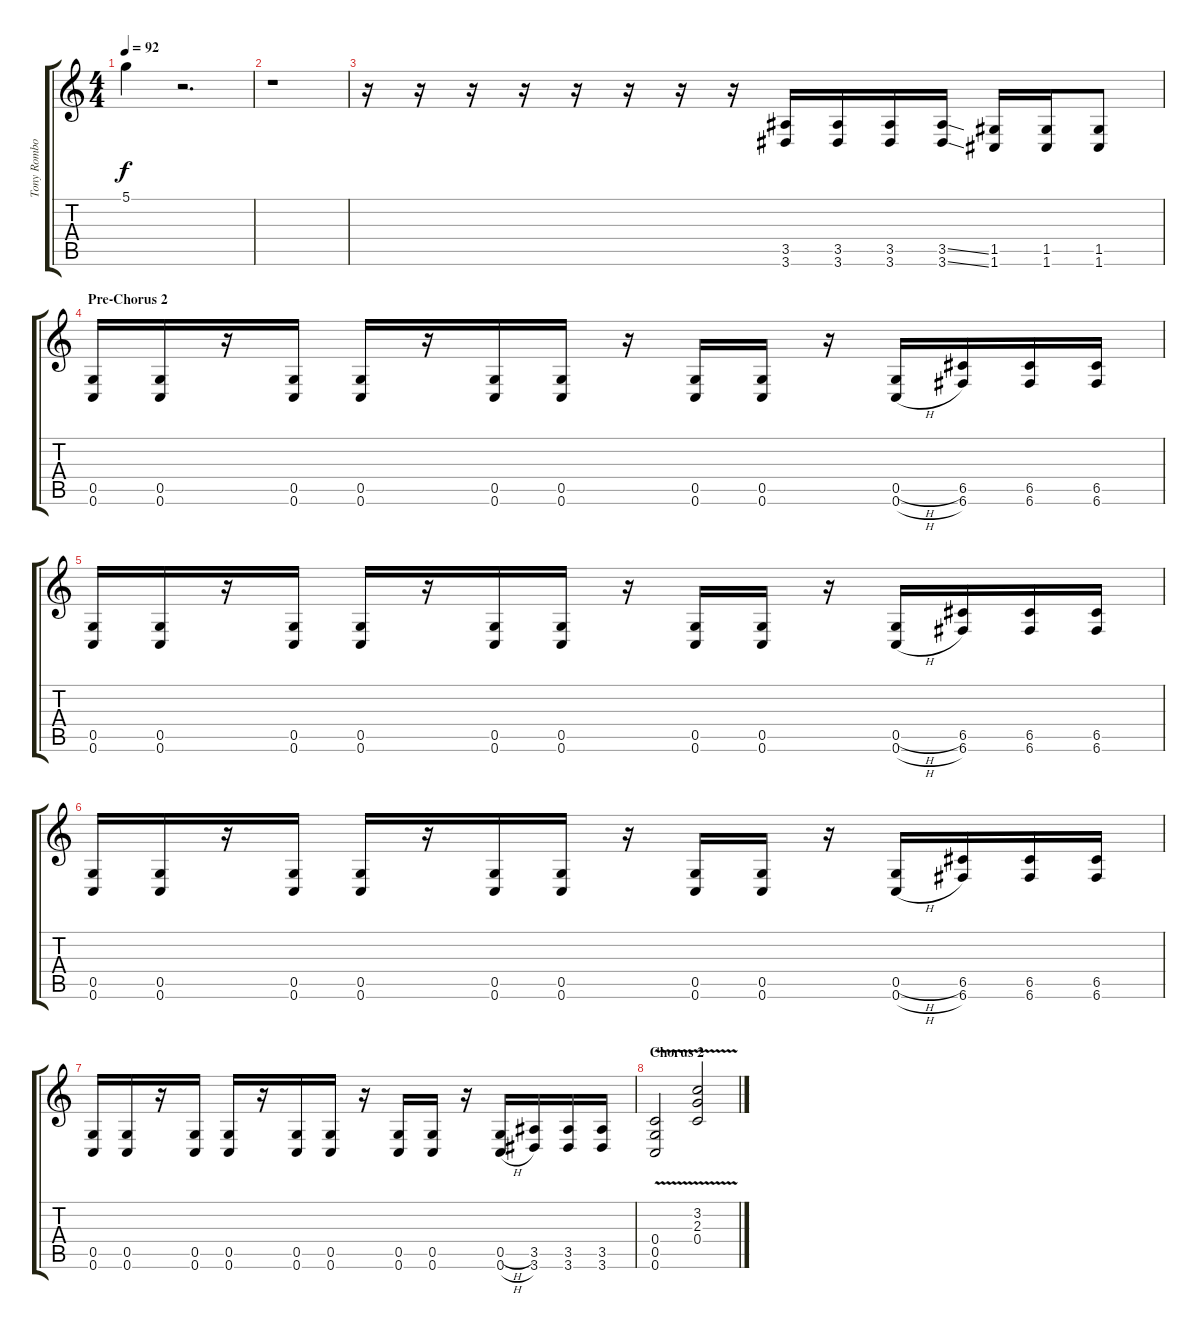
\track ("Tony Rombola - Rythm Guitar" "Tony Rombo") {instrument distortionguitar}
\staff {score tabs}
\tuning (D4 A3 F3 C3 G2 C2) {hide}
\ts (4 4)
\tempo 92
\clef g2
\ks c
5.1{t}.4{dy f} r.2{d} |
r.1 |
r.16{instrument distortionguitar} r.16 r.16 r.16 r.16 r.16 r.16 r.16 (3.5 3.6).16 (3.5 3.6).16 (3.5 3.6).16 (3.5{ss} 3.6{ss}).16 (1.5 1.6).16 (1.5 1.6).16 (1.5 1.6).8 |
\section ("" "Pre-Chorus 2")
(0.5 0.6).16 (0.5 0.6).16 r.16 (0.5 0.6).16 (0.5 0.6).16 r.16 (0.5 0.6).16 (0.5 0.6).16 r.16 (0.5 0.6).16 (0.5 0.6).16 r.16 (0.5{h} 0.6{h}).16 (6.5 6.6).16 (6.5 6.6).16 (6.5 6.6).16 |
(0.5 0.6).16 (0.5 0.6).16 r.16 (0.5 0.6).16 (0.5 0.6).16 r.16 (0.5 0.6).16 (0.5 0.6).16 r.16 (0.5 0.6).16 (0.5 0.6).16 r.16 (0.5{h} 0.6{h}).16 (6.5 6.6).16 (6.5 6.6).16 (6.5 6.6).16 |
(0.5 0.6).16 (0.5 0.6).16 r.16 (0.5 0.6).16 (0.5 0.6).16 r.16 (0.5 0.6).16 (0.5 0.6).16 r.16 (0.5 0.6).16 (0.5 0.6).16 r.16 (0.5{h} 0.6{h}).16 (6.5 6.6).16 (6.5 6.6).16 (6.5 6.6).16 |
(0.5 0.6).16 (0.5 0.6).16 r.16 (0.5 0.6).16 (0.5 0.6).16 r.16 (0.5 0.6).16 (0.5 0.6).16 r.16 (0.5 0.6).16 (0.5 0.6).16 r.16 (0.5{h} 0.6{h}).16 (3.5 3.6).16 (3.5 3.6).16 (3.5 3.6).16 |
\section ("" "Chorus 2")
(0.4{v} 0.5{v} 0.6{v}).2 (3.2{v} 2.3{v} 0.4{v}).2
